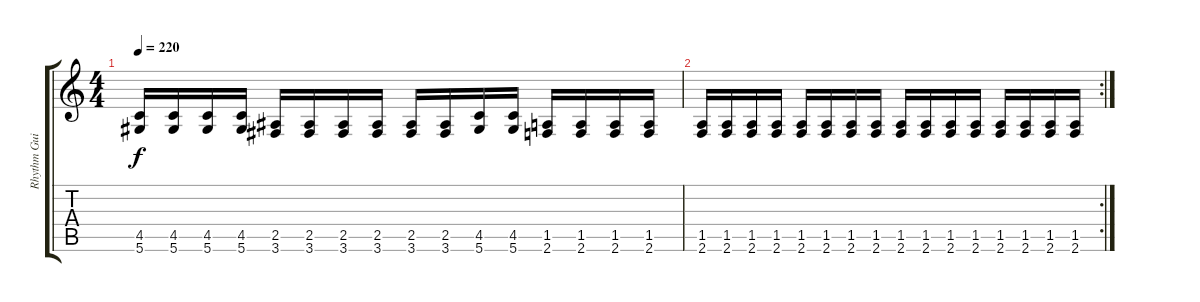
\track ("Rhythm Guitar II" "Rhythm Gui") {instrument distortionguitar}
\staff {score tabs}
\tuning (Eb4 Bb3 Gb3 Db3 Ab2 Eb2) {hide}
\ts (4 4)
\tempo 220
\clef g2
\ks c
(4.5 5.6).16{dy f} (4.5 5.6).16 (4.5 5.6).16 (4.5 5.6).16 (2.5 3.6).16 (2.5 3.6).16 (2.5 3.6).16 (2.5 3.6).16 (2.5 3.6).16 (2.5 3.6).16 (4.5 5.6).16 (4.5 5.6).16 (1.5 2.6).16 (1.5 2.6).16 (1.5 2.6).16 (1.5 2.6).16 |
\rc 2
(1.5 2.6).16 (1.5 2.6).16 (1.5 2.6).16 (1.5 2.6).16 (1.5 2.6).16 (1.5 2.6).16 (1.5 2.6).16 (1.5 2.6).16 (1.5 2.6).16 (1.5 2.6).16 (1.5 2.6).16 (1.5 2.6).16 (1.5 2.6).16 (1.5 2.6).16 (1.5 2.6).16 (1.5 2.6).16
